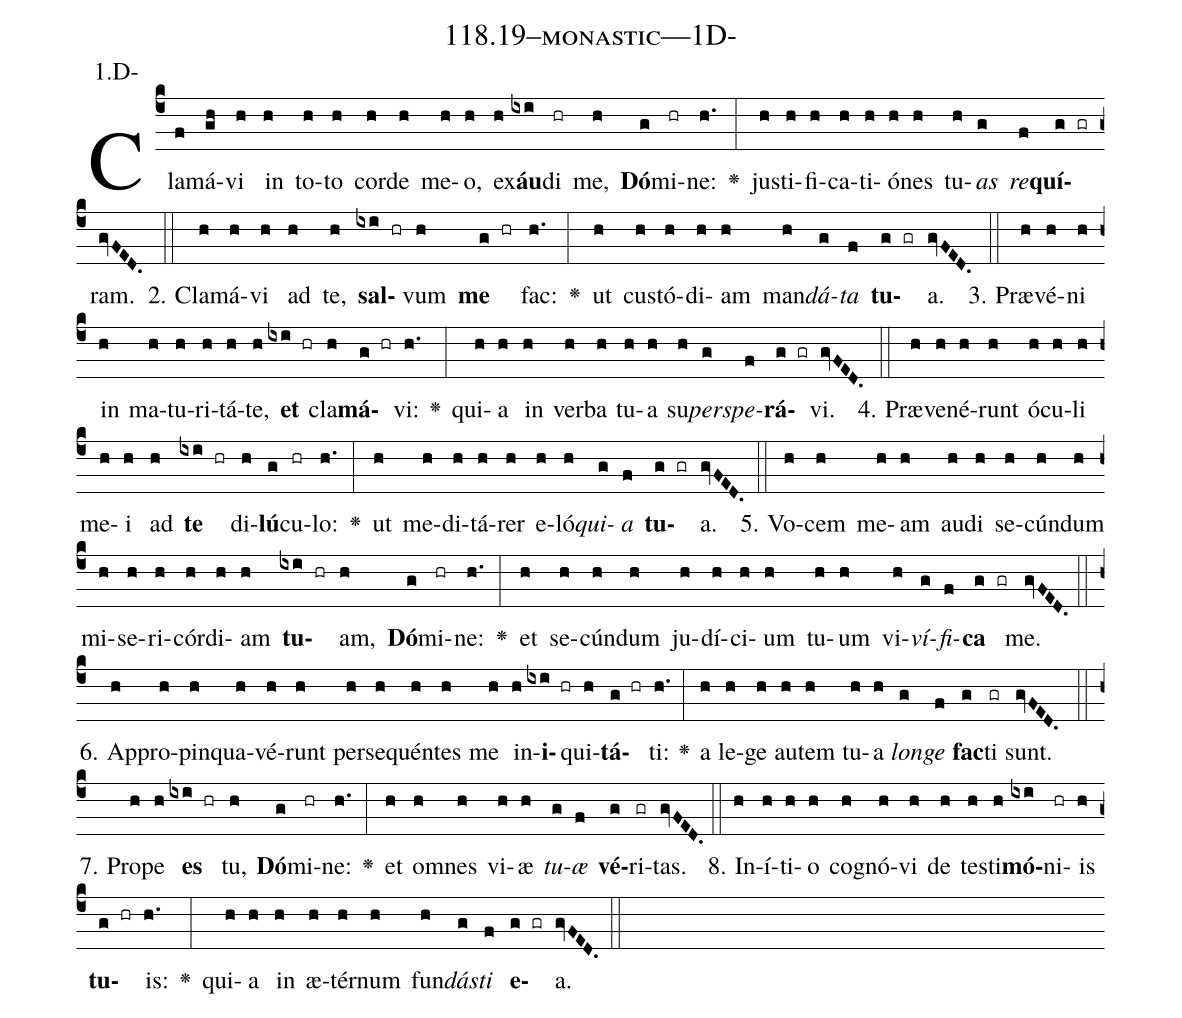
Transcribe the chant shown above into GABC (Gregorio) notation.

name: 118.19--monastic---1D-;
annotation: 1.D-;
%%
(c4)Cla(f)má(gh)vi(h) in(h) to(h)to(h) cor(h)de(h) me(h)o,(h) ex(h)<b>áu</b>(ixi)di(hr) me,(h) <b>Dó</b>(g)mi(hr)ne:(h.) <v>\greheightstar</v>(:) jus(h)ti(h)fi(h)ca(h)ti(h)ó(h)nes(h) tu(h)<i>as</i>(g) <i>re</i>(f)<b>quí</b>(g gr)ram.(gvFED.) (::)
2. Cla(h)má(h)vi(h) ad(h) te,(h) <b>sal</b>(ixi hr)vum(h) <b>me</b>(g hr) fac:(h.) <v>\greheightstar</v>(:) ut(h) cus(h)tó(h)di(h)am(h) man(h)<i>dá</i>(g)<i>ta</i>(f) <b>tu</b>(g gr)a.(gvFED.) (::)
3. Præ(h)vé(h)ni(h) in(h) ma(h)tu(h)ri(h)tá(h)te,(h) <b>et</b>(ixi hr) cla(h)<b>má</b>(g hr)vi:(h.) <v>\greheightstar</v>(:) qui(h)a(h) in(h) ver(h)ba(h) tu(h)a(h) su(h)<i>per</i>(g)<i>spe</i>(f)<b>rá</b>(g gr)vi.(gvFED.) (::)
4. Præ(h)ve(h)né(h)runt(h) ó(h)cu(h)li(h) me(h)i(h) ad(h) <b>te</b>(ixi hr) di(h)<b>lú</b>(g)cu(hr)lo:(h.) <v>\greheightstar</v>(:) ut(h) me(h)di(h)tá(h)rer(h) e(h)ló(h)<i>qui</i>(g)<i>a</i>(f) <b>tu</b>(g gr)a.(gvFED.) (::)
5. Vo(h)cem(h) me(h)am(h) au(h)di(h) se(h)cún(h)dum(h) mi(h)se(h)ri(h)cór(h)di(h)am(h) <b>tu</b>(ixi hr)am,(h) <b>Dó</b>(g)mi(hr)ne:(h.) <v>\greheightstar</v>(:) et(h) se(h)cún(h)dum(h) ju(h)dí(h)ci(h)um(h) tu(h)um(h) vi(h)<i>ví</i>(g)<i>fi</i>(f)<b>ca</b>(g gr) me.(gvFED.) (::)
6. Ap(h)pro(h)pin(h)qua(h)vé(h)runt(h) per(h)se(h)quén(h)tes(h) me(h) in(h)<b>i</b>(ixi hr)qui(h)<b>tá</b>(g hr)ti:(h.) <v>\greheightstar</v>(:) a(h) le(h)ge(h) au(h)tem(h) tu(h)a(h) <i>lon</i>(g)<i>ge</i>(f) <b>fac</b>(g)ti(gr) sunt.(gvFED.) (::)
7. Pro(h)pe(h) <b>es</b>(ixi hr) tu,(h) <b>Dó</b>(g)mi(hr)ne:(h.) <v>\greheightstar</v>(:) et(h) om(h)nes(h) vi(h)æ(h) <i>tu</i>(g)<i>æ</i>(f) <b>vé</b>(g)ri(gr)tas.(gvFED.) (::)
8. In(h)í(h)ti(h)o(h) co(h)gnó(h)vi(h) de(h) tes(h)ti(h)<b>mó</b>(ixi)ni(hr)is(h) <b>tu</b>(g hr)is:(h.) <v>\greheightstar</v>(:) qui(h)a(h) in(h) æ(h)tér(h)num(h) fun(h)<i>dás</i>(g)<i>ti</i>(f) <b>e</b>(g gr)a.(gvFED.) (::)
